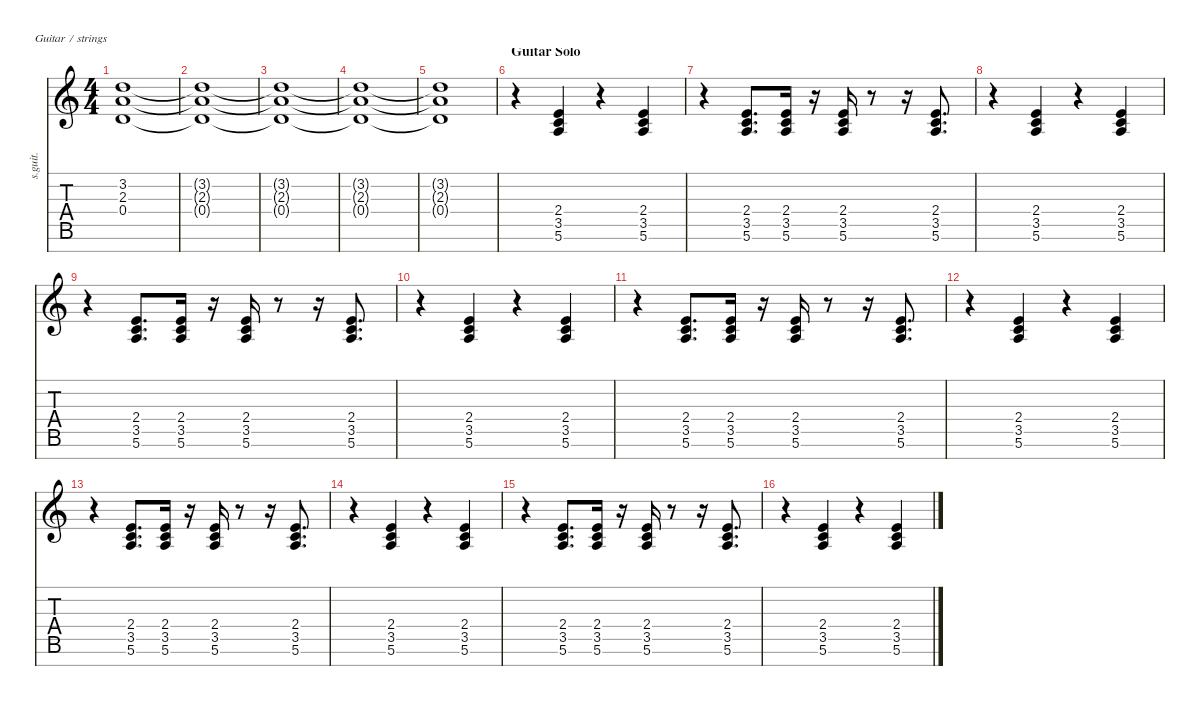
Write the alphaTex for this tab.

\defaultSystemsLayout 4
\hideDynamics
\bracketExtendMode nobrackets
\track ("John Paul Jones - Honher Electra RH" "s.guit.") {instrument electricpiano1}
\staff {score tabs}
\tuning (E4 B3 G3 D3 A2 E2 B1)
\displaytranspose 12
\ts (4 4)
\tempo (95 hide)
\clef g2
\ks c
(3.2{t} 2.3{t} 0.4{t}).1{lyrics (0 "") lyrics (1 "") lyrics (2 "") lyrics (3 "") lyrics (4 "") dy mp} |
\tempo (97 hide)
(3.2{t} 2.3{t} 0.4{t}).1{lyrics (0 "") lyrics (1 "") lyrics (2 "") lyrics (3 "") lyrics (4 "")} |
(3.2{t} 2.3{t} 0.4{t}).1{lyrics (0 "") lyrics (1 "") lyrics (2 "") lyrics (3 "") lyrics (4 "")} |
(3.2{t} 2.3{t} 0.4{t}).1{lyrics (0 "") lyrics (1 "") lyrics (2 "") lyrics (3 "") lyrics (4 "")} |
(3.2{t} 2.3{t} 0.4{t}).1{lyrics (0 "") lyrics (1 "") lyrics (2 "") lyrics (3 "") lyrics (4 "")} |
\section ("" "Guitar Solo")
\tempo (98 hide)
r.4 (2.4 3.5 5.6).4{lyrics (0 "") lyrics (1 "") lyrics (2 "") lyrics (3 "") lyrics (4 "")} r.4 (2.4 3.5 5.6).4{lyrics (0 "") lyrics (1 "") lyrics (2 "") lyrics (3 "") lyrics (4 "")} |
r.4 (2.4 3.5 5.6).8{d lyrics (0 "") lyrics (1 "") lyrics (2 "") lyrics (3 "") lyrics (4 "")} (2.4 3.5 5.6).16{lyrics (0 "") lyrics (1 "") lyrics (2 "") lyrics (3 "") lyrics (4 "")} r.16 (2.4 3.5 5.6).16{lyrics (0 "") lyrics (1 "") lyrics (2 "") lyrics (3 "") lyrics (4 "")} r.8 r.16 (2.4 3.5 5.6).8{d lyrics (0 "") lyrics (1 "") lyrics (2 "") lyrics (3 "") lyrics (4 "")} |
r.4 (2.4 3.5 5.6).4{lyrics (0 "") lyrics (1 "") lyrics (2 "") lyrics (3 "") lyrics (4 "")} r.4 (2.4 3.5 5.6).4{lyrics (0 "") lyrics (1 "") lyrics (2 "") lyrics (3 "") lyrics (4 "")} |
r.4 (2.4 3.5 5.6).8{d lyrics (0 "") lyrics (1 "") lyrics (2 "") lyrics (3 "") lyrics (4 "")} (2.4 3.5 5.6).16{lyrics (0 "") lyrics (1 "") lyrics (2 "") lyrics (3 "") lyrics (4 "")} r.16 (2.4 3.5 5.6).16{lyrics (0 "") lyrics (1 "") lyrics (2 "") lyrics (3 "") lyrics (4 "")} r.8 r.16 (2.4 3.5 5.6).8{d lyrics (0 "") lyrics (1 "") lyrics (2 "") lyrics (3 "") lyrics (4 "")} |
r.4 (2.4 3.5 5.6).4{lyrics (0 "") lyrics (1 "") lyrics (2 "") lyrics (3 "") lyrics (4 "")} r.4 (2.4 3.5 5.6).4{lyrics (0 "") lyrics (1 "") lyrics (2 "") lyrics (3 "") lyrics (4 "")} |
r.4 (2.4 3.5 5.6).8{d lyrics (0 "") lyrics (1 "") lyrics (2 "") lyrics (3 "") lyrics (4 "")} (2.4 3.5 5.6).16{lyrics (0 "") lyrics (1 "") lyrics (2 "") lyrics (3 "") lyrics (4 "")} r.16 (2.4 3.5 5.6).16{lyrics (0 "") lyrics (1 "") lyrics (2 "") lyrics (3 "") lyrics (4 "")} r.8 r.16 (2.4 3.5 5.6).8{d lyrics (0 "") lyrics (1 "") lyrics (2 "") lyrics (3 "") lyrics (4 "")} |
r.4 (2.4 3.5 5.6).4{lyrics (0 "") lyrics (1 "") lyrics (2 "") lyrics (3 "") lyrics (4 "")} r.4 (2.4 3.5 5.6).4{lyrics (0 "") lyrics (1 "") lyrics (2 "") lyrics (3 "") lyrics (4 "")} |
r.4 (2.4 3.5 5.6).8{d lyrics (0 "") lyrics (1 "") lyrics (2 "") lyrics (3 "") lyrics (4 "")} (2.4 3.5 5.6).16{lyrics (0 "") lyrics (1 "") lyrics (2 "") lyrics (3 "") lyrics (4 "")} r.16 (2.4 3.5 5.6).16{lyrics (0 "") lyrics (1 "") lyrics (2 "") lyrics (3 "") lyrics (4 "")} r.8 r.16 (2.4 3.5 5.6).8{d lyrics (0 "") lyrics (1 "") lyrics (2 "") lyrics (3 "") lyrics (4 "")} |
r.4 (2.4 3.5 5.6).4{lyrics (0 "") lyrics (1 "") lyrics (2 "") lyrics (3 "") lyrics (4 "")} r.4 (2.4 3.5 5.6).4{lyrics (0 "") lyrics (1 "") lyrics (2 "") lyrics (3 "") lyrics (4 "")} |
r.4 (2.4 3.5 5.6).8{d lyrics (0 "") lyrics (1 "") lyrics (2 "") lyrics (3 "") lyrics (4 "")} (2.4 3.5 5.6).16{lyrics (0 "") lyrics (1 "") lyrics (2 "") lyrics (3 "") lyrics (4 "")} r.16 (2.4 3.5 5.6).16{lyrics (0 "") lyrics (1 "") lyrics (2 "") lyrics (3 "") lyrics (4 "")} r.8 r.16 (2.4 3.5 5.6).8{d lyrics (0 "") lyrics (1 "") lyrics (2 "") lyrics (3 "") lyrics (4 "")} |
r.4 (2.4 3.5 5.6).4{lyrics (0 "") lyrics (1 "") lyrics (2 "") lyrics (3 "") lyrics (4 "")} r.4 (2.4 3.5 5.6).4{lyrics (0 "") lyrics (1 "") lyrics (2 "") lyrics (3 "") lyrics (4 "")}
